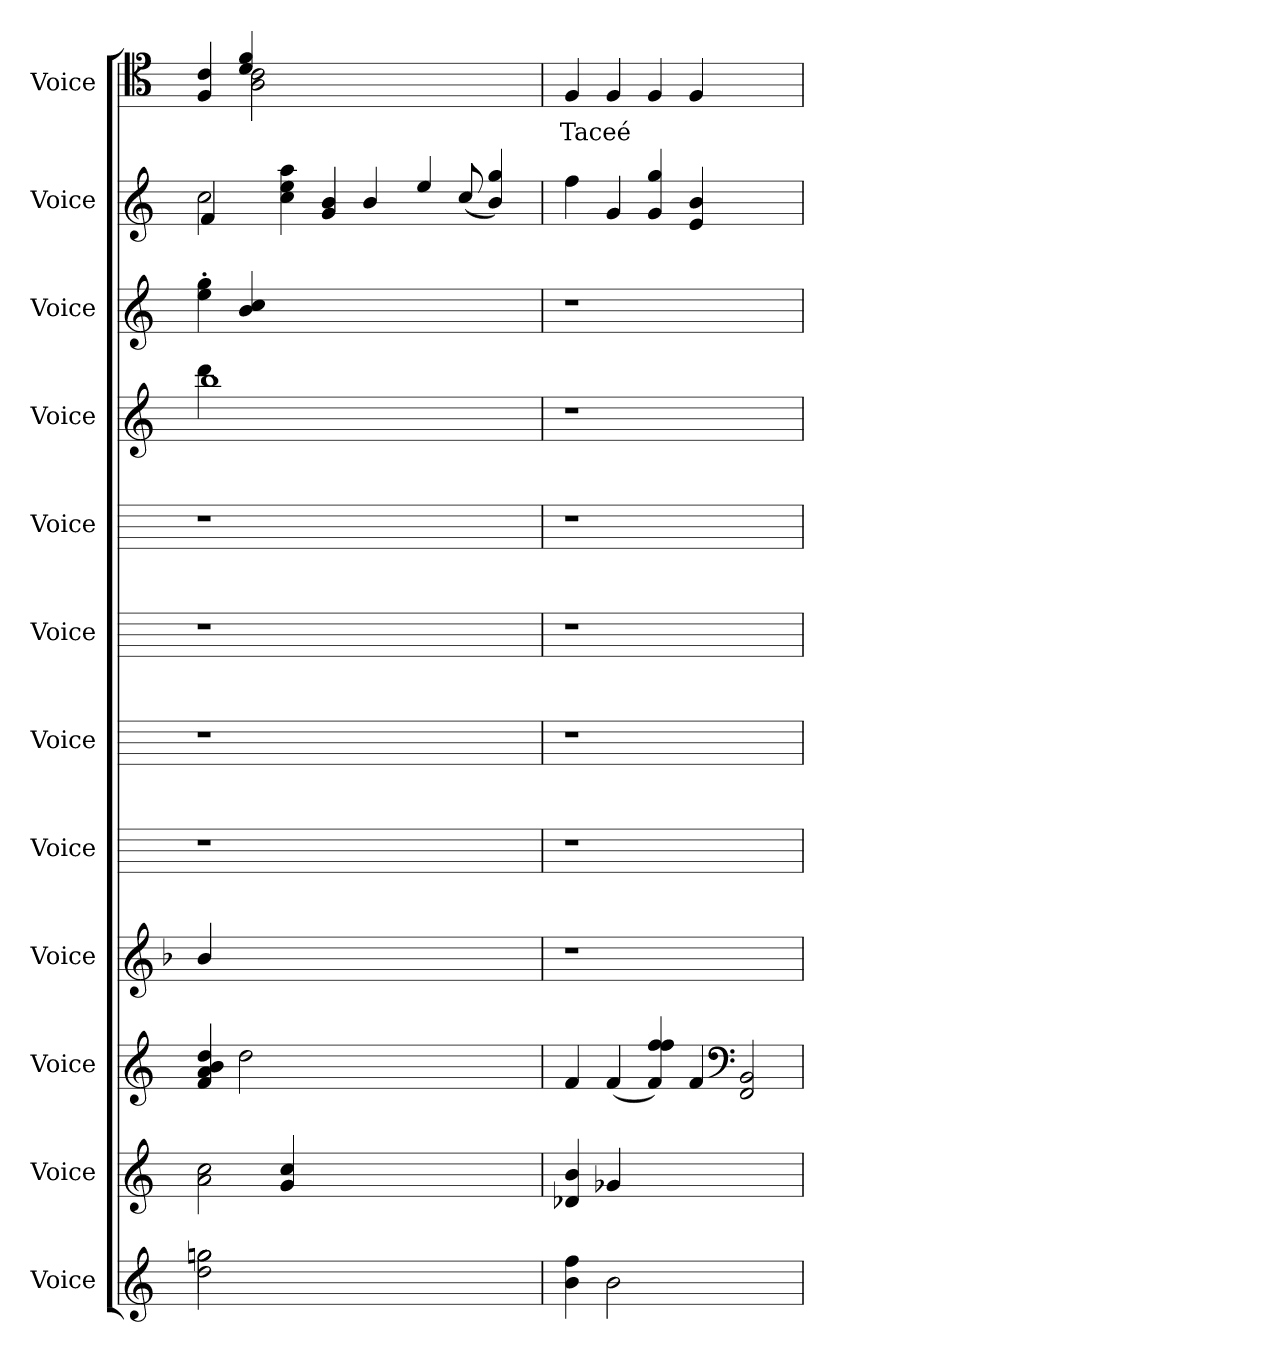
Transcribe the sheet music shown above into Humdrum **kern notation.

**kern	**kern	**kern	**kern	**kern	**kern	**kern	**kern	**kern	**kern	**kern	**kern	**text
*part12	*part11	*part10	*part9	*part8	*part7	*part6	*part5	*part4	*part3	*part2	*part1	*part1
*staff12	*staff11	*staff10	*staff9	*staff8	*staff7	*staff6	*staff5	*staff4	*staff3	*staff2	*staff1	*staff1
*I"Voice	*I"Voice	*I"Voice	*I"Voice	*I"Voice	*I"Voice	*I"Voice	*I"Voice	*I"Voice	*I"Voice	*I"Voice	*I"Voice	*
*I'Voice	*I'Voice	*I'Voice	*I'Voice	*I'Voice	*I'Voice	*I'Voice	*I'Voice	*I'Voice	*I'Voice	*I'Voice	*I'Voice	*
*	*	*	*	*	*	*	*	*	*	*	*clefC4	*
*	*	*	*k[b-]	*	*	*	*	*	*	*	*	*
=1	=1	=1	=1	=1	=1	=1	=1	=1	=1	=1	=1	=1
*^	*	*	*	*	*	*	*	*^	*	*^	*^	*
2gg\	2dd\ 2ggn\	2a\ 2cc\	4f/ 4a/ 4b/ 4dd/	4b-/	1r	1r	1r	1r	4ddd\	1bb	4ee\'> 4gg\'>	2cc\	4f/	4F/ 4c/	4ryy	.
.	.	.	2dd\	1ryy	.	.	.	.	2..ryy	.	4b/ 4cc/	.	1ryy	4d/ 4f/	2A\ 2c\	.
1ryy	1ryy	4g/ 4cc/	.	.	.	.	.	.	.	.	1ryy	4cc\ 4ee\ 4aa\	.	1ryy	.	.
.	.	1ryy	1ryy	.	.	.	.	.	.	.	.	4g/ 4b/	.	.	1ryy	.
.	.	.	.	.	2..ryy	2..ryy	2..ryy	2..ryy	.	2..ryy	.	4b/	.	.	.	.
.	.	.	.	.	.	.	.	.	2.ryy	.	.	.	.	.	.	.
.	.	.	.	2ryy	.	.	.	.	.	.	.	4ee/	2ryy	.	.	.
4.ryy	4.ryy	.	.	.	.	.	.	.	.	.	4.ryy	(>8cc/	.	8ryy	.	.
.	.	.	.	.	.	.	.	.	.	.	.	4b/ 4gg/)	.	4ryy	.	.
.	.	8ryy	8ryy	8ryy	.	.	.	.	.	.	.	.	8ryy	.	8ryy	.
*v	*v	*	*	*	*	*	*	*	*v	*v	*	*	*	*	*	*
=2	=2	=2	=2	=2	=2	=2	=2	=2	=2	=2	=2	=2	=2	=2
!	!	!	!	!	!	!	!	!	!	!	!	!	!	!LO:LY:b
*	*	*	*	*	*	*	*	*	*	*v	*v	*	*	*
*	*	*	*	*	*	*	*	*	*	*	*v	*v	*
4b\ 4ff\	4d-X/ 4b/	4f/	1r	1r	1r	1r	1r	1r	1r	4ff\	4F/	Taceé
2b\	4g-X/	(>4f/	.	.	.	.	.	.	.	4g/	4F/	.
.	1ryy	4f/ 4ff/ 4ff/)	.	.	.	.	.	.	.	4g/ 4gg/	4F/	.
2.ryy	.	4f/	.	.	.	.	.	.	.	4e/ 4b/	4F/	.
*	*	*clefF4	*	*	*	*	*	*	*	*	*	*
.	.	2FF/ 2BB/	2ryy	2ryy	2ryy	2ryy	2ryy	2ryy	2ryy	2ryy	2ryy	.
=	=	=	=	=	=	=	=	=	=	=	=	=
*-	*-	*-	*-	*-	*-	*-	*-	*-	*-	*-	*-	*-
